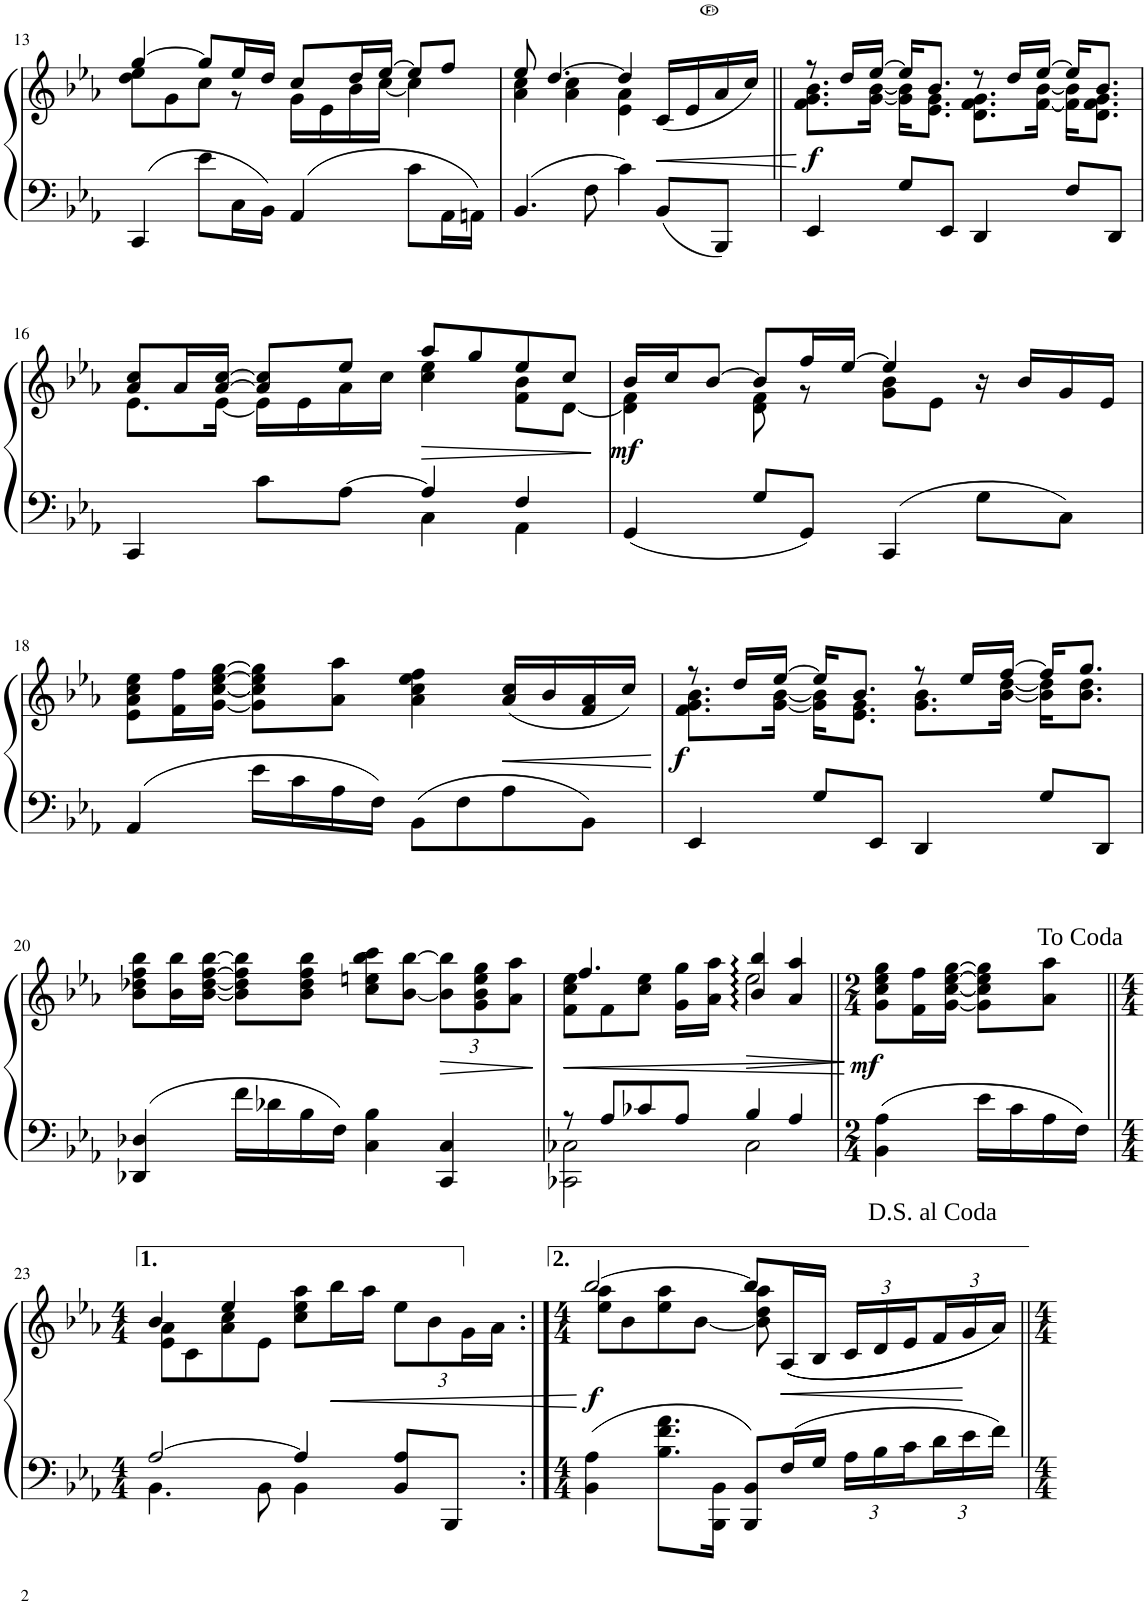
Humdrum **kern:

**kern	**kern	**dynam
*part1	*part1	*part1
*staff2	*staff1	*staff1/2
*I"Grand Piano	*	*
*I'Pno	*	*
!!LO:PB:g=z
*clefF4	*clefG2	*
*k[b-e-a-]	*k[b-e-a-]	*
*M4/4	*M4/4	*
=13	=13	=13
*	*^	*
4CC/	[4gg/	8dd\ 8ee-\L	.
.	.	8g\	.
8e-\L	8gg/L]	8cc\J	.
16C\L	16ee-/L	8r	.
16BB-\JJ	16dd/JJ	.	.
4AA-/	8cc/L	16g\LL	.
.	.	16e-\	.
.	16dd/L	16b-\	.
.	[16ee-/JJ	[16cc\JJ	.
8c\L	8ee-/L]	4cc\]	.
16AA-\L	8ff/J	.	.
16AAn\JJ	.	.	.
=14	=14	=14	=14
4.BB-/	8ee-/	4a-\ 4cc\	.
.	[4.dd/	.	.
.	.	4a-\ 4cc\	.
8F\	.	.	.
4c\	4dd/]	4e-\ 4a-\	.
!	!	!	!LO:HP:b
8BB-/L	(16c/LL	4ryy	<
.	16e-/	.	.
8BBB-/J	16a-/	.	.
.	16cc/JJ)	.	.
*	*v	*v	*
.	.	[
=15||	=15||	=15||
*	*^	*
!	!	!	!LO:DY:b
4EE-/	8r	8.f\ 8.g\ 8.b-\L	f
.	16dd/LL	.	.
.	[16ee-/JJ	[16g\ [16b-\Jk	.
8G/L	16ee-/KL]	16g\] 16b-\]KL	.
.	8.b-/J	8.e-\ 8.g\J	.
8EE-/J	.	.	.
4DD/	8r	8.d\ 8.f\ 8.g\L	.
.	16dd/LL	.	.
.	[16ee-/JJ	[16f\ [16b-\Jk	.
8F/L	16ee-/KL]	16f\] 16b-\]KL	.
.	8.b-/J	8.d\ 8.f\ 8.g\J	.
8DD/J	.	.	.
!!LO:LB:g=z	!!
=16	=16	=16	=16
*^	*	*	*
4CC/	2ryy	8a-/ 8cc/L	8.e-\L	.
.	.	16a-/L	.	.
.	.	[16a-/ [16cc/JJ	[16e-\Jk	.
8c\L	.	8a-/] 8cc/]L	16e-\LL]	.
.	.	.	16e-\	.
[8A-\J	.	8ee-/J	16a-\	.
.	.	.	16cc\JJ	.
!	!	!	!	!LO:HP:b
4A-/]	4C\	8aa-/L	4cc\ 4ee-\	>
.	.	8gg/	.	.
4F/	4AA-\	8ee-/	8f\ 8b-\L	.
.	.	8cc/J	[8d\J	.
*v	*v	*	*	*
*	*v	*v	*
.	.	]
=17	=17	=17
*	*^	*
!	!	!	!LO:DY:b
4GG/	16b-/LL	4d\] 4f\	mf
.	16cc/J	.	.
.	[8b-/J	.	.
8G/L	8b-/L]	8d\ 8f\	.
8GG/J	16ff/L	8r	.
.	[16ee-/JJ	.	.
4CC/	4ee-/]	8g\ 8b-\L	.
.	.	8e-\J	.
8G\L	16r	4ryy	.
.	16b-/LL	.	.
8C\J	16g/	.	.
.	16e-/JJ	.	.
*	*v	*v	*
!!LO:LB:g=z
=18	=18	=18
4AA-/	8e-\ 8a-\ 8cc\ 8ee-\L	.
.	16f\ 16ff\L	.
.	[16g\ [16cc\ [16ee-\ [16gg\JJ	.
16e-\LL	8g\] 8cc\] 8ee-\] 8gg\]L	.
16c\	.	.
16A-\	8a-\ 8aa-\J	.
16F\JJ	.	.
8BB-\L	4a-\ 4cc\ 4ee-\ 4ff\	.
8F\	.	.
!	!	!LO:HP:b
8A-\	(16a-/ 16cc/LL	<
.	16b-/	.
8BB-\J	16f/ 16a-/	.
.	16cc/JJ)	.
.	.	[
=19	=19	=19
*	*^	*
!	!	!	!LO:DY:b
4EE-/	8r	8.f\ 8.g\ 8.b-\L	f
.	16dd/LL	.	.
.	[16ee-/JJ	[16g\ [16b-\Jk	.
8G/L	16ee-/KL]	16g\] 16b-\]KL	.
.	8.b-/J	8.e-\ 8.g\J	.
8EE-/J	.	.	.
4DD/	8r	8.g\ 8.b-\L	.
.	16ee-/LL	.	.
.	[16ff/JJ	[16b-\ [16dd\Jk	.
8G/L	16ff/KL]	16b-\] 16dd\]KL	.
.	8.gg/J	8.b-\ 8.dd\J	.
8DD/J	.	.	.
*	*v	*v	*
!!LO:LB:g=z
=20	=20	=20
4DD-X/ 4D-X/	8b-\ 8dd-X\ 8ff\ 8bb-\L	.
.	16b-\ 16bb-\L	.
.	[16b-\ [16dd-\ [16ff\ [16bb-\JJ	.
16f\LL	8b-\] 8dd-\] 8ff\] 8bb-\]L	.
16d-X\	.	.
16B-\	8b-\ 8dd-\ 8ff\ 8bb-\J	.
16F\JJ	.	.
4C\ 4B-\	8cc\ 8een\ 8bb-\ 8ccc\L	.
.	[8b-\ [8bb-\J	.
*	*Xbrackettup	*
!	!	!LO:HP:b
4CC/ 4C/	12b-\] 12bb-\]L	>
.	12g\ 12b-\ 12ee\ 12gg\	.
.	12a-\ 12aa-\J	.
.	.	]
=21	=21	=21
*^	*	*
!	!	!	!LO:HP:b
*	*	*^	*
8r	2CC-X\ 2C-X\	4.ff/	8f\ 8cc\ 8ee-\L	<
8A-/L	.	.	8f\	.
8c-X/	.	.	8cc\ 8ee-\J	.
8A-/J	.	16g\ 16gg\LL	8ryy	.
.	.	16a-\ 16aa-\JJ	.	.
!	!	!	!	!LO:HP:b
4B-/	2C-\	4b-/ 4bb-/	2ee-\	>
4A-/	.	4a-/ 4aa-/	.	.
*v	*v	*	*	*
*	*v	*v	*
.	.	[ ]
=22||	=22||	=22||
*M2/4	*M2/4	*
!	!	!LO:DY:b
4BB-\ 4A-\	8g\ 8cc\ 8ee-\ 8gg\L	mf
.	16f\ 16ff\L	.
.	[16g\ [16cc\ [16ee-\ [16gg\JJ	.
16e-\LL	8g\] 8cc\] 8ee-\] 8gg\]L	.
16c\	.	.
16A-\	8a-\ 8aa-\J	.
16F\JJ	.	.
!	!LO:TX:a:t=<font face="Times New Roman"/>To Coda	!
!LO:TX:a:t=<font face="Times New Roman"/>To Coda	!	!
!!LO:LB:g=z
=23||	=23||	=23||
*M4/4	*M4/4	*
*^	*^	*
[2A-/	4.BB-\	4b-/	8e-\ 8a-\L	.
.	.	.	8c\	.
.	.	4ee-/	8a-\ 8cc\	.
.	8BB-\	.	8e-\J	.
4A-/]	4BB-\	8cc\ 8ee-\ 8aa-\L	2ryy	.
!	!	!	!	!LO:HP:b
.	.	16bb-\L	.	<
.	.	16aa-\JJ	.	.
8BB-/ 8A-/L	4ryy	12ee-\L	.	.
.	.	12b-\	.	.
8BBB-/J	.	.	.	.
.	.	24g\L	.	.
.	.	24a-\JJ	.	.
*v	*v	*	*	*
*	*v	*v	*
.	.	[
=24:|!	=24:|!	=24:|!
*M4/4	*M4/4	*
*	*^	*
!	!	!	!LO:DY:b
4BB-\ 4A-\	[2bb-/	8ee-\ 8aa-\L	f
.	.	8b-\	.
8.B-\ 8.f\ 8.a-\L	.	8ee-\ 8aa-\	.
.	.	[8b-\J	.
16BBB-\ 16BB-\Jk	.	.	.
8BBB-/ 8BB-/L	8bb-/L]	8b-\] 8dd\ 8aa-\	.
!	!	!	!LO:HP:b
16F/L	((16A-/L	4.ryy	<
16G/JJ	16B-/JJ	.	.
*Xbrackettup	*	*	*
24A-\LL	24c/LL	.	.
24B-\	24d/	.	.
24c\	24e-/	.	.
24d\	24f/	.	.
24e-\	24g/	.	.
24f\JJ	24a-/JJ))	.	.
*	*v	*v	*
.	.	[
!	!LO:TX:a:t=<font face="Times New Roman"/>D.S. al Coda	!
!LO:TX:a:t=<font face="Times New Roman"/>D.S. al Coda	!	!
=||	=||	=||
*-	*-	*-
